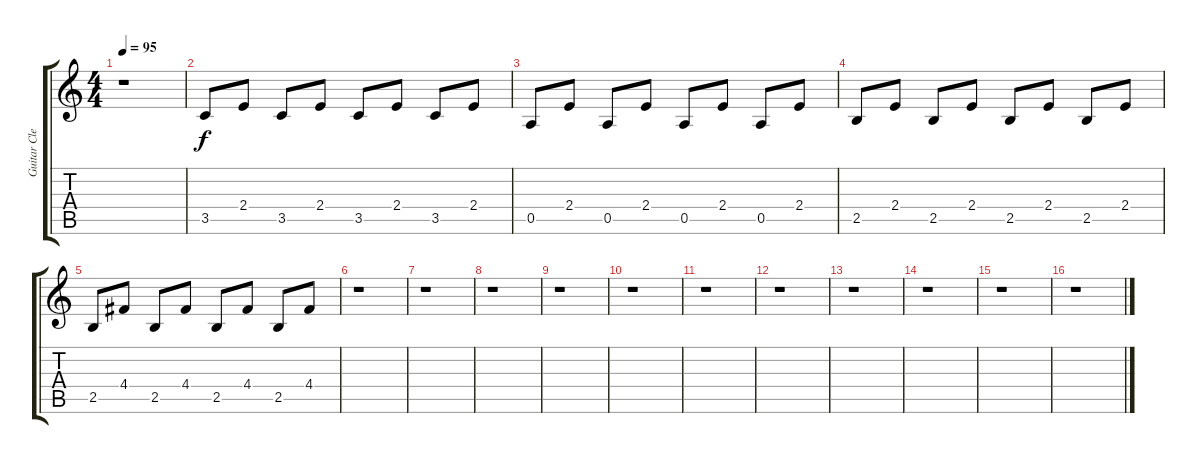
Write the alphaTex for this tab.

\track ("Guitar Clean" "Guitar Cle") {instrument electricguitarclean}
\staff {score tabs}
\tuning (E4 B3 G3 D3 A2 E2) {hide}
\ts (4 4)
\tempo 95
\clef g2
\ks c
r.1{dy f} |
3.5.8 2.4.8 3.5.8 2.4.8 3.5.8 2.4.8 3.5.8 2.4.8 |
0.5.8 2.4.8 0.5.8 2.4.8 0.5.8 2.4.8 0.5.8 2.4.8 |
2.5.8 2.4.8 2.5.8 2.4.8 2.5.8 2.4.8 2.5.8 2.4.8 |
2.5.8 4.4.8 2.5.8 4.4.8 2.5.8 4.4.8 2.5.8 4.4.8 |
r.1 |
r.1 |
r.1 |
r.1 |
r.1 |
r.1 |
r.1 |
r.1 |
r.1 |
r.1 |
r.1
